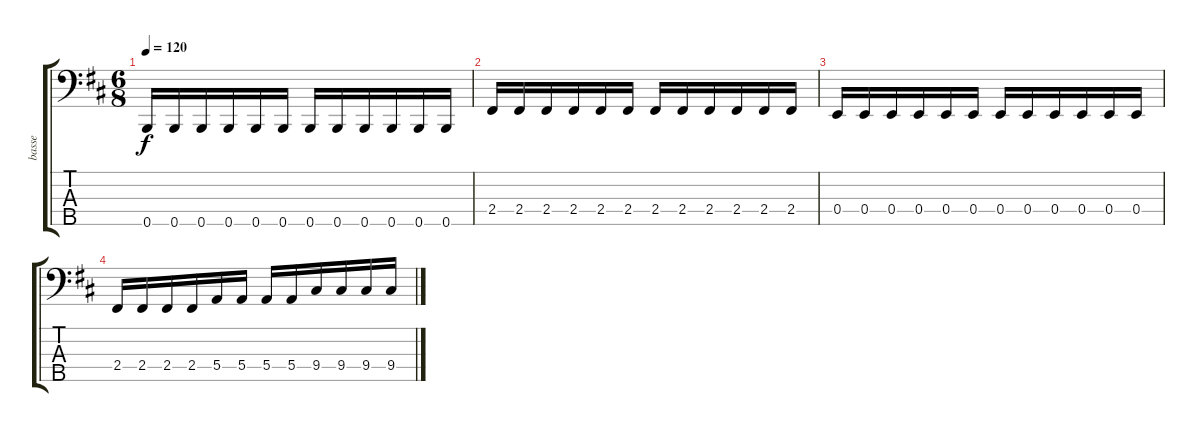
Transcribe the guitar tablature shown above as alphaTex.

\track ("basse" "basse") {instrument electricbasspick}
\staff {score tabs}
\tuning (G2 D2 A1 E1 B0) {hide}
\ts (6 8)
\tempo 120
\clef f4
\ks bminor
0.5.16{dy f} 0.5.16 0.5.16 0.5.16 0.5.16 0.5.16 0.5.16 0.5.16 0.5.16 0.5.16 0.5.16 0.5.16 |
2.4.16 2.4.16 2.4.16 2.4.16 2.4.16 2.4.16 2.4.16 2.4.16 2.4.16 2.4.16 2.4.16 2.4.16 |
0.4.16 0.4.16 0.4.16 0.4.16 0.4.16 0.4.16 0.4.16 0.4.16 0.4.16 0.4.16 0.4.16 0.4.16 |
2.4.16 2.4.16 2.4.16 2.4.16 5.4.16 5.4.16 5.4.16 5.4.16 9.4.16 9.4.16 9.4.16 9.4.16
